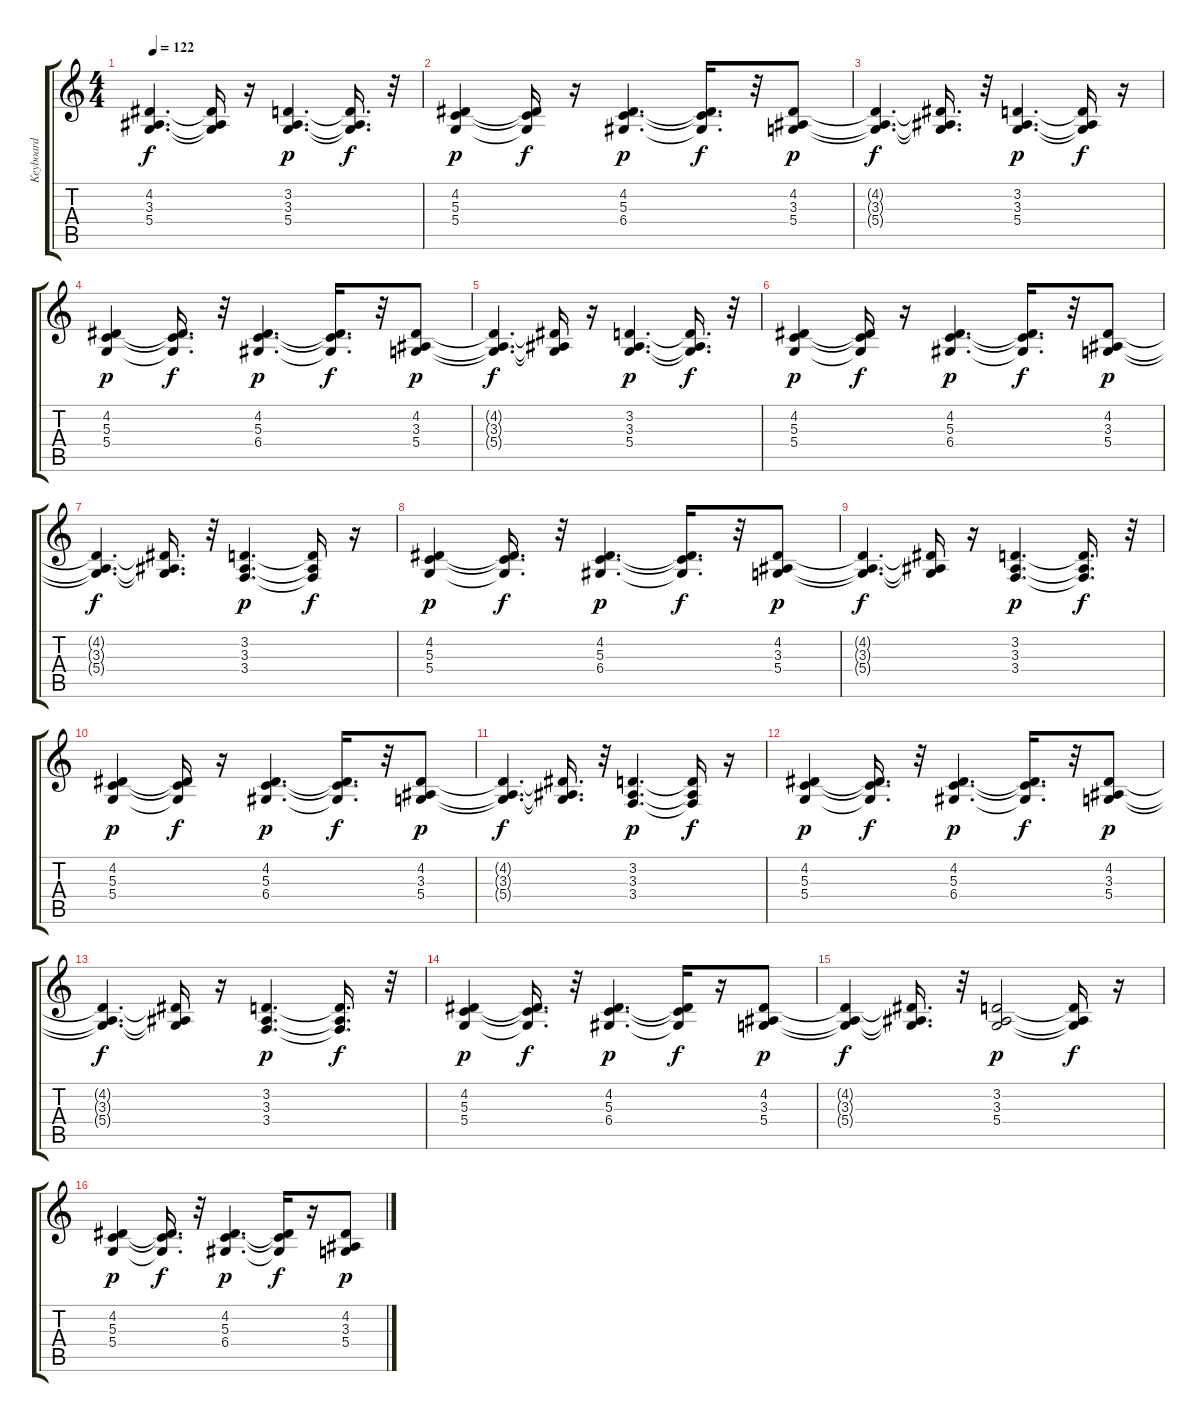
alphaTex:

\track ("Keyboard" "Keyboard") {instrument synthstrings1}
\staff {score tabs}
\tuning (E4 B3 G3 D3 A2 E2) {hide}
\ts (4 4)
\tempo 122
\clef g2
\ks c
(4.2{t} 3.3{t} 5.4{t}).4{d dy f} (4.2{t} 3.3{t} 5.4{t}).16 r.16 (3.2 3.3 5.4).4{d dy p} (3.2{t} 3.3{t} 5.4{t}).16{d dy f} r.32 |
(4.2 5.3 5.4).4{dy p} (4.2{t} 5.3{t} 5.4{t}).16{dy f} r.16 (4.2 5.3 6.4).4{d dy p} (4.2{t} 5.3{t} 6.4{t}).16{d dy f} r.32 (4.2 3.3 5.4).8{dy p} |
(4.2{t} 3.3{t} 5.4{t}).4{d dy f} (4.2{t} 3.3{t} 5.4{t}).16{d} r.32 (3.2 3.3 5.4).4{d dy p} (3.2{t} 3.3{t} 5.4{t}).16{dy f} r.16 |
(4.2 5.3 5.4).4{dy p} (4.2{t} 5.3{t} 5.4{t}).16{d dy f} r.32 (4.2 5.3 6.4).4{d dy p} (4.2{t} 5.3{t} 6.4{t}).16{d dy f} r.32 (4.2 3.3 5.4).8{dy p} |
(4.2{t} 3.3{t} 5.4{t}).4{d dy f} (4.2{t} 3.3{t} 5.4{t}).16 r.16 (3.2 3.3 5.4).4{d dy p} (3.2{t} 3.3{t} 5.4{t}).16{d dy f} r.32 |
(4.2 5.3 5.4).4{dy p} (4.2{t} 5.3{t} 5.4{t}).16{dy f} r.16 (4.2 5.3 6.4).4{d dy p} (4.2{t} 5.3{t} 6.4{t}).16{d dy f} r.32 (4.2 3.3 5.4).8{dy p} |
(4.2{t} 3.3{t} 5.4{t}).4{d dy f} (4.2{t} 3.3{t} 5.4{t}).16{d} r.32 (3.2 3.3 3.4).4{d dy p} (3.2{t} 3.3{t} 3.4{t}).16{dy f} r.16 |
(4.2 5.3 5.4).4{dy p} (4.2{t} 5.3{t} 5.4{t}).16{d dy f} r.32 (4.2 5.3 6.4).4{d dy p} (4.2{t} 5.3{t} 6.4{t}).16{d dy f} r.32 (4.2 3.3 5.4).8{dy p} |
(4.2{t} 3.3{t} 5.4{t}).4{d dy f} (4.2{t} 3.3{t} 5.4{t}).16 r.16 (3.2 3.3 3.4).4{d dy p} (3.2{t} 3.3{t} 3.4{t}).16{d dy f} r.32 |
(4.2 5.3 5.4).4{dy p} (4.2{t} 5.3{t} 5.4{t}).16{dy f} r.16 (4.2 5.3 6.4).4{d dy p} (4.2{t} 5.3{t} 6.4{t}).16{d dy f} r.32 (4.2 3.3 5.4).8{dy p} |
(4.2{t} 3.3{t} 5.4{t}).4{d dy f} (4.2{t} 3.3{t} 5.4{t}).16{d} r.32 (3.2 3.3 3.4).4{d dy p} (3.2{t} 3.3{t} 3.4{t}).16{dy f} r.16 |
(4.2 5.3 5.4).4{dy p} (4.2{t} 5.3{t} 5.4{t}).16{d dy f} r.32 (4.2 5.3 6.4).4{d dy p} (4.2{t} 5.3{t} 6.4{t}).16{d dy f} r.32 (4.2 3.3 5.4).8{dy p} |
(4.2{t} 3.3{t} 5.4{t}).4{d dy f} (4.2{t} 3.3{t} 5.4{t}).16 r.16 (3.2 3.3 3.4).4{d dy p} (3.2{t} 3.3{t} 3.4{t}).16{d dy f} r.32 |
(4.2 5.3 5.4).4{dy p} (4.2{t} 5.3{t} 5.4{t}).16{d dy f} r.32 (4.2 5.3 6.4).4{d dy p} (4.2{t} 5.3{t} 6.4{t}).16{dy f} r.16 (4.2 3.3 5.4).8{dy p} |
(4.2{t} 3.3{t} 5.4{t}).4{dy f} (4.2{t} 3.3{t} 5.4{t}).16{d} r.32 (3.2 3.3 5.4).2{dy p} (3.2{t} 3.3{t} 5.4{t}).16{dy f} r.16 |
(4.2 5.3 5.4).4{dy p} (4.2{t} 5.3{t} 5.4{t}).16{d dy f} r.32 (4.2 5.3 6.4).4{d dy p} (4.2{t} 5.3{t} 6.4{t}).16{dy f} r.16 (4.2 3.3 5.4).8{dy p}
